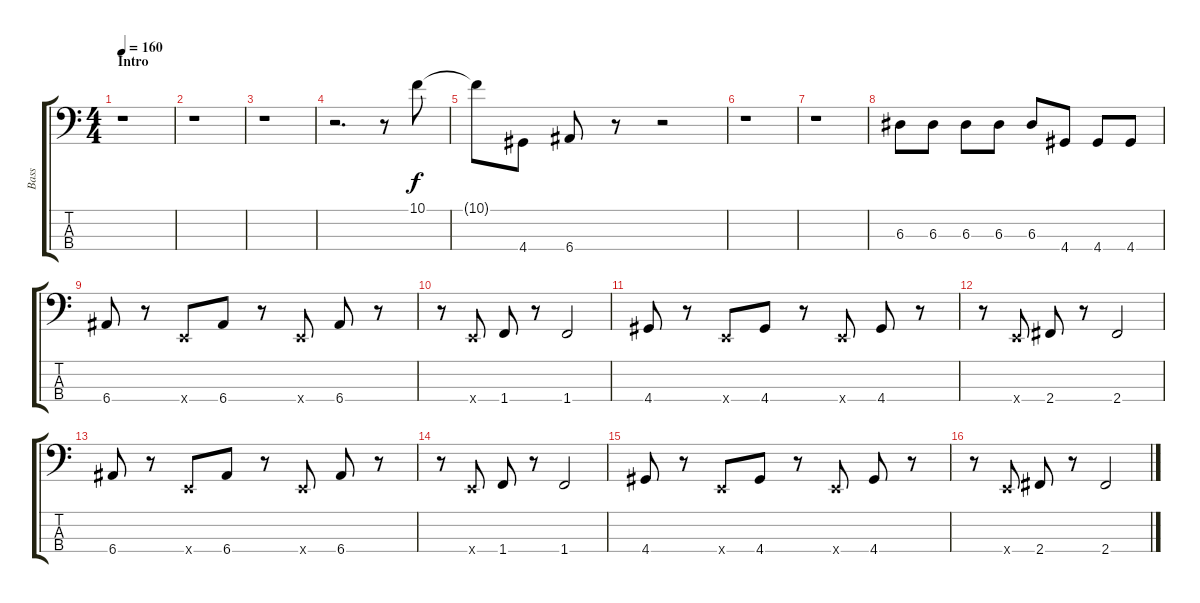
\track ("Bass" "Bass") {instrument electricbasspick}
\staff {score tabs}
\tuning (G2 D2 A1 E1) {hide}
\ts (4 4)
\section ("" "Intro")
\tempo 160
\clef f4
\ks c
r.1{dy f instrument electricbasspick} |
r.1 |
r.1 |
r.2{d} r.8 10.1.8 |
10.1{t}.8 4.4.8 6.4.8 r.8 r.2 |
r.1 |
r.1 |
6.3.8 6.3.8 6.3.8 6.3.8 6.3.8 4.4.8 4.4.8 4.4.8 |
6.4.8 r.8 0.4{x}.8 6.4.8 r.8 0.4{x}.8 6.4.8 r.8 |
r.8 0.4{x}.8 1.4.8 r.8 1.4.2 |
4.4.8 r.8 0.4{x}.8 4.4.8 r.8 0.4{x}.8 4.4.8 r.8 |
r.8 0.4{x}.8 2.4.8 r.8 2.4.2 |
6.4.8 r.8 0.4{x}.8 6.4.8 r.8 0.4{x}.8 6.4.8 r.8 |
r.8 0.4{x}.8 1.4.8 r.8 1.4.2 |
4.4.8 r.8 0.4{x}.8 4.4.8 r.8 0.4{x}.8 4.4.8 r.8 |
r.8 0.4{x}.8 2.4.8 r.8 2.4.2
